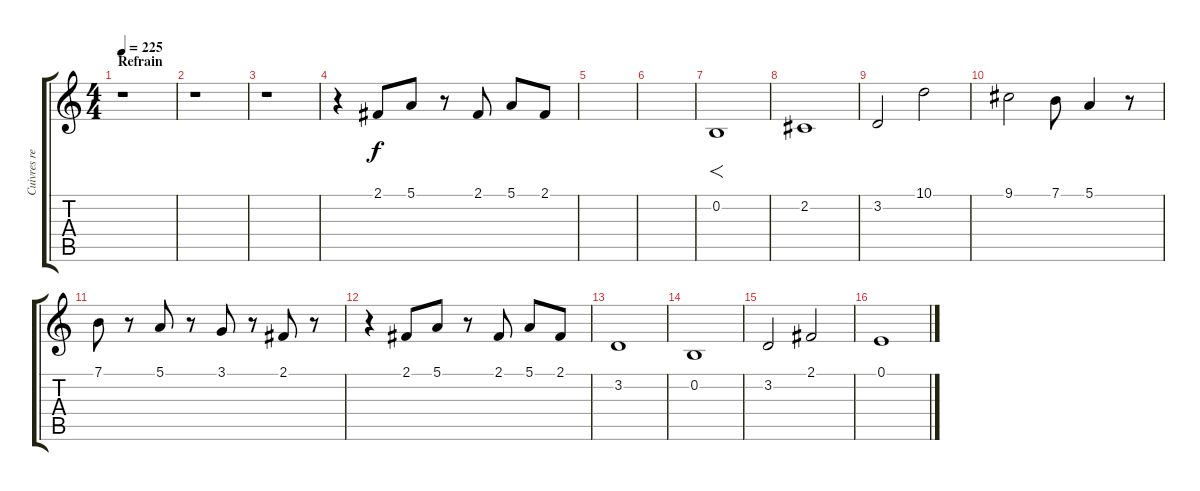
\track ("Cuivres renfort" "Cuivres re") {instrument brasssection}
\staff {score tabs}
\tuning (E4 B3 G3 D3 A2 E2) {hide}
\ts (4 4)
\section ("" "Refrain")
\tempo 225
\clef g2
\ks c
r.1{dy f} |
r.1 |
r.1 |
r.4 2.1.8 5.1.8 r.8 2.1.8 5.1.8 2.1.8 |
|
|
0.2.1{f} |
2.2.1 |
3.2.2 10.1.2 |
9.1.2 7.1.8 5.1.4 r.8 |
7.1.8 r.8 5.1.8 r.8 3.1.8 r.8 2.1.8 r.8 |
r.4 2.1.8 5.1.8 r.8 2.1.8 5.1.8 2.1.8 |
3.2.1 |
0.2.1 |
3.2.2 2.1.2 |
0.1.1
